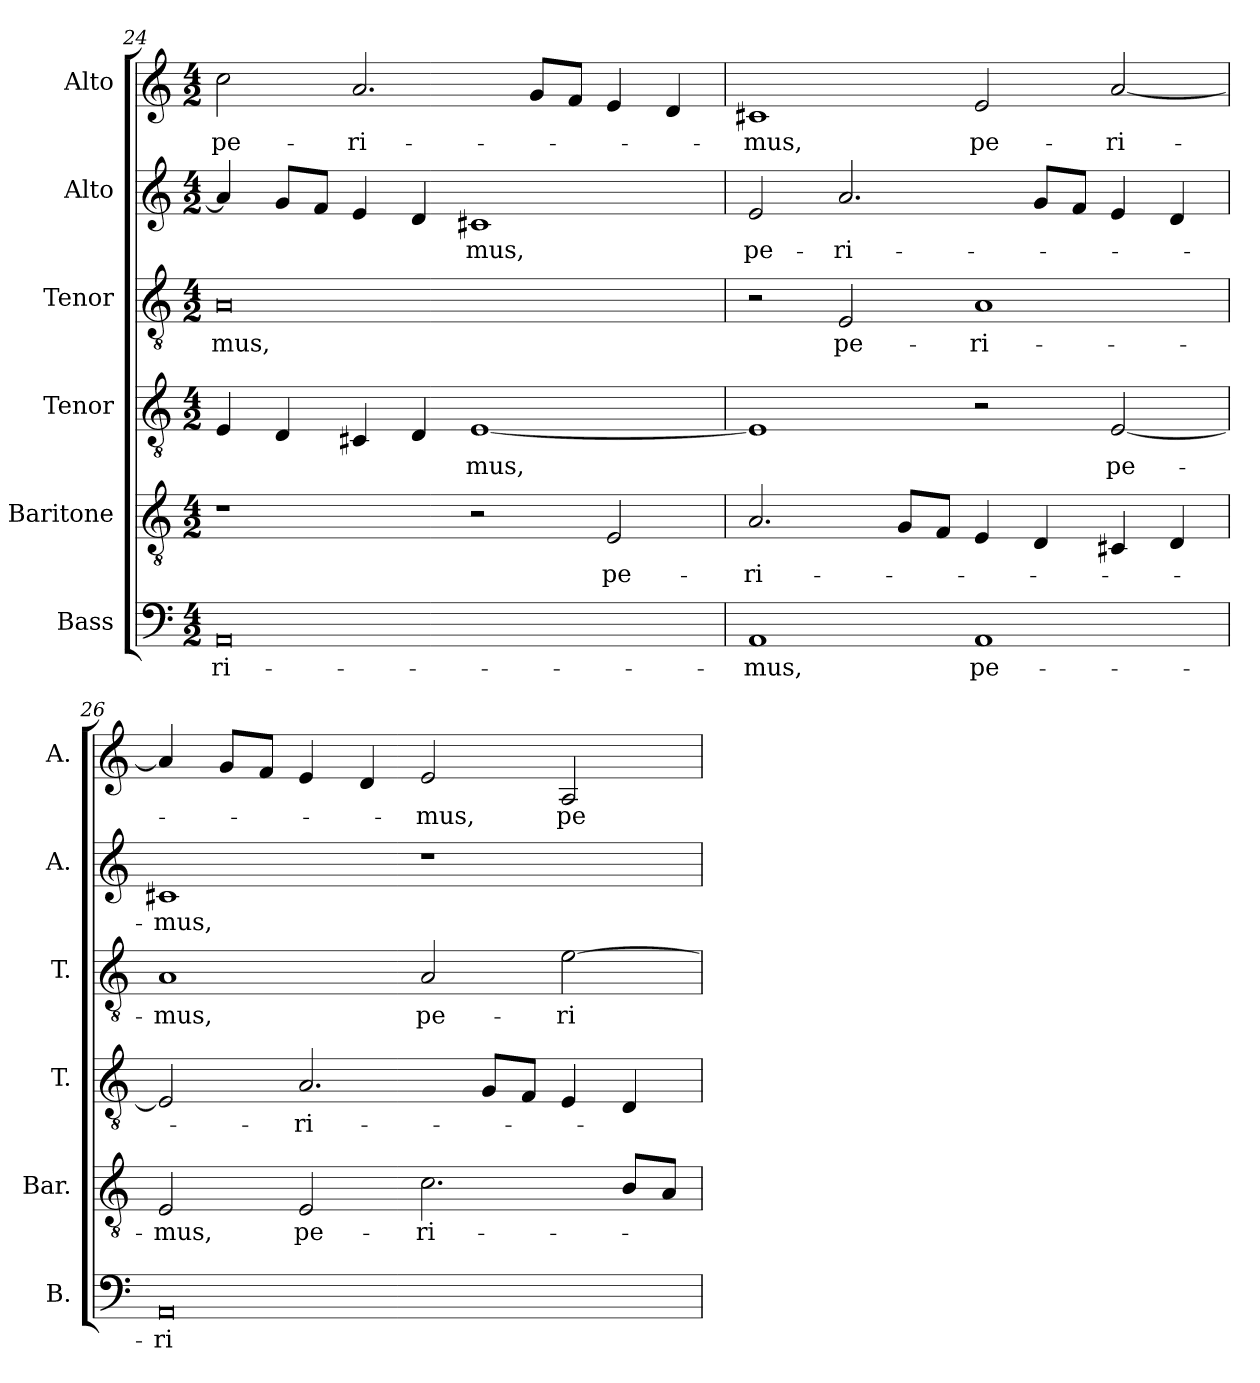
**kern	**text	**kern	**text	**kern	**text	**kern	**text	**kern	**text	**kern	**text
*part6	*part6	*part5	*part5	*part4	*part4	*part3	*part3	*part2	*part2	*part1	*part1
*staff6	*staff6	*staff5	*staff5	*staff4	*staff4	*staff3	*staff3	*staff2	*staff2	*staff1	*staff1
*I"Bass	*	*I"Baritone	*	*I"Tenor	*	*I"Tenor	*	*I"Alto	*	*I"Alto	*
*I'B.	*	*I'Bar.	*	*I'T.	*	*I'T.	*	*I'A.	*	*I'A.	*
*clefF4	*	*clefGv2	*	*clefGv2	*	*clefGv2	*	*clefG2	*	*clefG2	*
*	*	*ITrd7c12	*	*ITrd7c12	*	*ITrd7c12	*	*	*	*	*
*k[]	*	*k[]	*	*k[]	*	*k[]	*	*k[]	*	*k[]	*
*C:	*	*C:	*	*C:	*	*C:	*	*C:	*	*C:	*
*M4/2	*	*M4/2	*	*M4/2	*	*M4/2	*	*M4/2	*	*M4/2	*
=24	=24	=24	=24	=24	=24	=24	=24	=24	=24	=24	=24
!	!LO:LY:b:color=#000000	!	!	!	!	!	!	!	!	!	!
!	!	!	!	!	!	!	!LO:LY:b:color=#000000	!	!	!	!
!	!	!	!	!	!	!	!	!	!	!	!LO:LY:b:color=#000000
0AAi	-ri-	1r	.	4EEi/	.	0AAi	-mus,	4ai/]	.	2cci\	pe-
.	.	.	.	4DDi/	.	.	.	8gi/L	.	.	.
.	.	.	.	.	.	.	.	8fi/J	.	.	.
!	!	!	!	!	!	!	!	!	!	!	!LO:LY:b:color=#000000
.	.	.	.	4CC#Xi/	.	.	.	4ei/	.	2.ai/	-ri-
.	.	.	.	4DDi/	.	.	.	4di/	.	.	.
!	!	!	!	!	!LO:LY:b:color=#000000	!	!	!	!	!	!
!	!	!	!	!	!	!	!	!	!LO:LY:b:color=#000000	!	!
.	.	2r	.	[1EEi	-mus,	.	.	1c#Xi	-mus,	.	.
.	.	.	.	.	.	.	.	.	.	8gi/L	.
.	.	.	.	.	.	.	.	.	.	8fi/J	.
!	!	!	!LO:LY:b:color=#000000	!	!	!	!	!	!	!	!
.	.	2EEi/	pe-	.	.	.	.	.	.	4ei/	.
.	.	.	.	.	.	.	.	.	.	4di/	.
=25	=25	=25	=25	=25	=25	=25	=25	=25	=25	=25	=25
!	!LO:LY:b:color=#000000	!	!	!	!	!	!	!	!	!	!
!	!	!	!LO:LY:b:color=#000000	!	!	!	!	!	!	!	!
!	!	!	!	!	!	!	!	!	!LO:LY:b:color=#000000	!	!
!	!	!	!	!	!	!	!	!	!	!	!LO:LY:b:color=#000000
1AAi	-mus,	2.AAi/	-ri-	1EEi]	.	2r	.	2ei/	pe-	1c#Xi	-mus,
!	!	!	!	!	!	!	!LO:LY:b:color=#000000	!	!	!	!
!	!	!	!	!	!	!	!	!	!LO:LY:b:color=#000000	!	!
.	.	.	.	.	.	2EEi/	pe-	2.ai/	-ri-	.	.
.	.	8GGi/L	.	.	.	.	.	.	.	.	.
.	.	8FFi/J	.	.	.	.	.	.	.	.	.
!	!LO:LY:b:color=#000000	!	!	!	!	!	!	!	!	!	!
!	!	!	!	!	!	!	!LO:LY:b:color=#000000	!	!	!	!
!	!	!	!	!	!	!	!	!	!	!	!LO:LY:b:color=#000000
1AAi	pe-	4EEi/	.	2r	.	1AAi	-ri-	.	.	2ei/	pe-
.	.	4DDi/	.	.	.	.	.	8gi/L	.	.	.
.	.	.	.	.	.	.	.	8fi/J	.	.	.
!	!	!	!	!	!LO:LY:b:color=#000000	!	!	!	!	!	!
!	!	!	!	!	!	!	!	!	!	!	!LO:LY:b:color=#000000
.	.	4CC#Xi/	.	[2EEi/	pe-	.	.	4ei/	.	[2ai/	-ri-
.	.	4DDi/	.	.	.	.	.	4di/	.	.	.
!!LO:LB:g=z
=26	=26	=26	=26	=26	=26	=26	=26	=26	=26	=26	=26
!	!LO:LY:b:color=#000000	!	!	!	!	!	!	!	!	!	!
!	!	!	!LO:LY:b:color=#000000	!	!	!	!	!	!	!	!
!	!	!	!	!	!	!	!LO:LY:b:color=#000000	!	!	!	!
!	!	!	!	!	!	!	!	!	!LO:LY:b:color=#000000	!	!
0AAi	-ri-	2EEi/	-mus,	2EEi/]	.	1AAi	-mus,	1c#Xi	-mus,	4ai/]	.
.	.	.	.	.	.	.	.	.	.	8gi/L	.
.	.	.	.	.	.	.	.	.	.	8fi/J	.
!	!	!	!LO:LY:b:color=#000000	!	!	!	!	!	!	!	!
!	!	!	!	!	!LO:LY:b:color=#000000	!	!	!	!	!	!
.	.	2EEi/	pe-	2.AAi/	-ri-	.	.	.	.	4ei/	.
.	.	.	.	.	.	.	.	.	.	4di/	.
!	!	!	!LO:LY:b:color=#000000	!	!	!	!	!	!	!	!
!	!	!	!	!	!	!	!LO:LY:b:color=#000000	!	!	!	!
!	!	!	!	!	!	!	!	!	!	!	!LO:LY:b:color=#000000
.	.	2.Ci\	-ri-	.	.	2AAi/	pe-	1r	.	2ei/	-mus,
.	.	.	.	8GGi/L	.	.	.	.	.	.	.
.	.	.	.	8FFi/J	.	.	.	.	.	.	.
!	!	!	!	!	!	!	!LO:LY:b:color=#000000	!	!	!	!
!	!	!	!	!	!	!	!	!	!	!	!LO:LY:b:color=#000000
.	.	.	.	4EEi/	.	[2Ei\	-ri-	.	.	2Ai/	pe-
.	.	8BBi/L	.	4DDi/	.	.	.	.	.	.	.
.	.	8AAi/J	.	.	.	.	.	.	.	.	.
=	=	=	=	=	=	=	=	=	=	=	=
*-	*-	*-	*-	*-	*-	*-	*-	*-	*-	*-	*-
